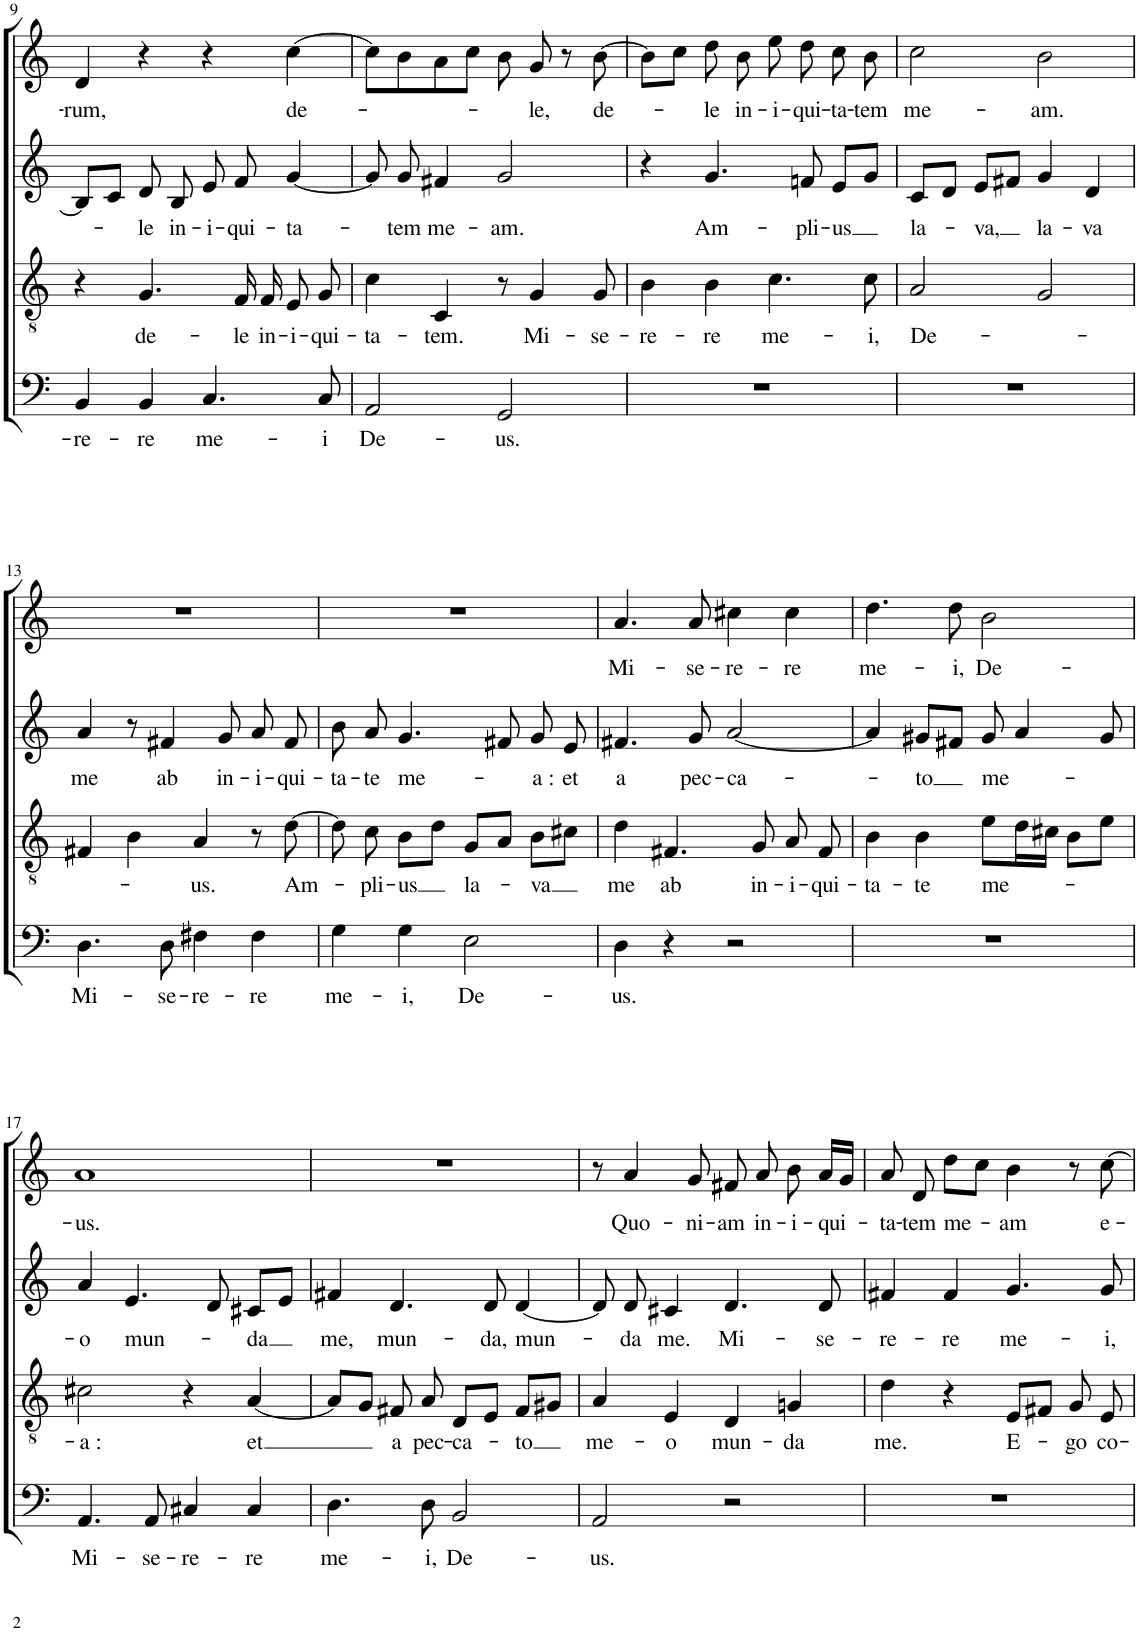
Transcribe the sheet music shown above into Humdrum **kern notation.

**kern	**text	**kern	**text	**kern	**text	**kern	**text
*part4	*part4	*part3	*part3	*part2	*part2	*part1	*part1
*staff4	*staff4	*staff3	*staff3	*staff2	*staff2	*staff1	*staff1
*I"Basso	*	*I"Tenore	*	*I"Alto	*	*I"Soprano	*
!!LO:PB:g=z
*clefF4	*	*clefGv2	*	*clefG2	*	*clefG2	*
*k[]	*	*k[]	*	*k[]	*	*k[]	*
*M4/4	*	*M4/4	*	*M4/4	*	*M4/4	*
*met(c)	*	*met(c)	*	*met(c)	*	*met(c)	*
=9	=9	=9	=9	=9	=9	=9	=9
!	!LO:LY:b	!	!	!	!	!	!LO:LY:b
4BB/	-re-	4r	.	8B/L]	.	4d/	-rum,
.	.	.	.	8c/J	.	.	.
!	!LO:LY:b	!	!LO:LY:b	!	!LO:LY:b	!	!
4BB/	-re	4.G/	de-	8d/	-le	4r	.
!	!	!	!	!	!LO:LY:b	!	!
.	.	.	.	8B/	in-	.	.
!	!LO:LY:b	!	!	!	!LO:LY:b	!	!
4.C/	me-	.	.	8e/	-i-	4r	.
!	!	!	!LO:LY:b	!	!LO:LY:b	!	!
.	.	16F/	-le	8f/	-qui-	.	.
!	!	!	!LO:LY:b	!	!	!	!
.	.	16F/	in-	.	.	.	.
!	!	!	!LO:LY:b	!	!LO:LY:b	!	!LO:LY:b
.	.	8E/	-i-	[4g/	-ta-	[4cc\	de-
!	!LO:LY:b	!	!LO:LY:b	!	!	!	!
8C/	-i	8G/	-qui-	.	.	.	.
=10	=10	=10	=10	=10	=10	=10	=10
!	!LO:LY:b	!	!LO:LY:b	!	!	!	!
2AA/	De-	4c\	-ta-	8g/]	.	8cc\L]	.
!	!	!	!	!	!LO:LY:b	!	!
.	.	.	.	8g/	-tem	8b\	.
!	!	!	!LO:LY:b	!	!LO:LY:b	!	!
.	.	4C/	-tem.	4f#X/	me-	8a\	.
.	.	.	.	.	.	8cc\J	.
!	!LO:LY:b	!	!	!	!LO:LY:b	!	!
2GG/	-us.	8r	.	2g/	-am.	8b\	.
!	!	!	!LO:LY:b	!	!	!	!LO:LY:b
.	.	4G/	Mi-	.	.	8g/	-le,
.	.	.	.	.	.	8r	.
!	!	!	!LO:LY:b	!	!	!	!LO:LY:b
.	.	8G/	-se-	.	.	[8b\	de-
=11	=11	=11	=11	=11	=11	=11	=11
!	!	!	!LO:LY:b	!	!	!	!
1r	.	4B\	-re-	4r	.	8b\L]	.
.	.	.	.	.	.	8cc\J	.
!	!	!	!LO:LY:b	!	!LO:LY:b	!	!LO:LY:b
.	.	4B\	-re	4.g/	Am-	8dd\	-le
!	!	!	!	!	!	!	!LO:LY:b
.	.	.	.	.	.	8b\	in-
!	!	!	!LO:LY:b	!	!	!	!LO:LY:b
.	.	4.c\	me-	.	.	8ee\	-i-
!	!	!	!	!	!LO:LY:b	!	!LO:LY:b
.	.	.	.	8fn/	-pli-	8dd\	-qui-
!	!	!	!	!	!LO:LY:b	!	!LO:LY:b
.	.	.	.	8e/L	-us	8cc\	-ta-
!	!	!	!LO:LY:b	!	!	!	!LO:LY:b
.	.	8c\	-i,	8g/J	.	8b\	-tem
=12	=12	=12	=12	=12	=12	=12	=12
!	!	!	!LO:LY:b	!	!LO:LY:b	!	!LO:LY:b
1r	.	2A/	De-	8c/L	la-	2cc\	me-
.	.	.	.	8d/J	.	.	.
!	!	!	!	!	!LO:LY:b	!	!
.	.	.	.	8e/L	-va,	.	.
.	.	.	.	8f#X/J	.	.	.
!	!	!	!	!	!LO:LY:b	!	!LO:LY:b
.	.	2G/	.	4g/	la-	2b\	-am.
!	!	!	!	!	!LO:LY:b	!	!
.	.	.	.	4d/	-va	.	.
!!LO:LB:g=z
=13	=13	=13	=13	=13	=13	=13	=13
!	!LO:LY:b	!	!	!	!LO:LY:b	!	!
4.D\	Mi-	4F#X/	.	4a/	me	1r	.
.	.	4B\	.	8r	.	.	.
!	!LO:LY:b	!	!	!	!LO:LY:b	!	!
8D\	-se-	.	.	4f#X/	ab	.	.
!	!LO:LY:b	!	!LO:LY:b	!	!	!	!
4F#X\	-re-	4A/	-us.	.	.	.	.
!	!	!	!	!	!LO:LY:b	!	!
.	.	.	.	8g/	in-	.	.
!	!LO:LY:b	!	!	!	!LO:LY:b	!	!
4F#\	-re	8r	.	8a/	-i-	.	.
!	!	!	!LO:LY:b	!	!LO:LY:b	!	!
.	.	[8d\	Am-	8f#/	-qui-	.	.
=14	=14	=14	=14	=14	=14	=14	=14
!	!LO:LY:b	!	!	!	!LO:LY:b	!	!
4G\	me-	8d\]	.	8b\	-ta-	1r	.
!	!	!	!LO:LY:b	!	!LO:LY:b	!	!
.	.	8c\	-pli-	8a/	-te	.	.
!	!LO:LY:b	!	!LO:LY:b	!	!LO:LY:b	!	!
4G\	-i,	8B\L	-us	4.g/	me-	.	.
.	.	8d\J	.	.	.	.	.
!	!LO:LY:b	!	!LO:LY:b	!	!	!	!
2E\	De-	8G/L	la-	.	.	.	.
.	.	8A/J	.	8f#X/	.	.	.
!	!	!	!LO:LY:b	!	!LO:LY:b	!	!
.	.	8B\L	-va	8g/	-a :	.	.
!	!	!	!	!	!LO:LY:b	!	!
.	.	8c#X\J	.	8e/	et	.	.
=15	=15	=15	=15	=15	=15	=15	=15
!	!LO:LY:b	!	!LO:LY:b	!	!LO:LY:b	!	!LO:LY:b
4D\	-us.	4d\	me	4.f#X/	a	4.a/	Mi-
!	!	!	!LO:LY:b	!	!	!	!
4r	.	4.F#X/	ab	.	.	.	.
!	!	!	!	!	!LO:LY:b	!	!LO:LY:b
.	.	.	.	8g/	pec-	8a/	-se-
!	!	!	!	!	!LO:LY:b	!	!LO:LY:b
2r	.	.	.	[2a/	-ca-	4cc#X\	-re-
!	!	!	!LO:LY:b	!	!	!	!
.	.	8G/	in-	.	.	.	.
!	!	!	!LO:LY:b	!	!	!	!LO:LY:b
.	.	8A/	-i-	.	.	4cc#\	-re
!	!	!	!LO:LY:b	!	!	!	!
.	.	8F#/	-qui-	.	.	.	.
=16	=16	=16	=16	=16	=16	=16	=16
!	!	!	!LO:LY:b	!	!	!	!LO:LY:b
1r	.	4B\	-ta-	4a/]	.	4.dd\	me-
!	!	!	!LO:LY:b	!	!LO:LY:b	!	!
.	.	4B\	-te	8g#X/L	-to	.	.
!	!	!	!	!	!	!	!LO:LY:b
.	.	.	.	8f#X/J	.	8dd\	-i,
!	!	!	!LO:LY:b	!	!LO:LY:b	!	!LO:LY:b
.	.	8e\L	me-	8g#/	me-	2b\	De-
.	.	16d\L	.	4a/	.	.	.
.	.	16c#X\JJ	.	.	.	.	.
.	.	8B\L	.	.	.	.	.
.	.	8e\J	.	8g#/	.	.	.
!!LO:LB:g=z
=17	=17	=17	=17	=17	=17	=17	=17
!	!LO:LY:b	!	!LO:LY:b	!	!LO:LY:b	!	!LO:LY:b
4.AA/	Mi-	2c#X\	-a :	4a/	-o	1a	-us.
!	!	!	!	!	!LO:LY:b	!	!
.	.	.	.	4.e/	mun-	.	.
!	!LO:LY:b	!	!	!	!	!	!
8AA/	-se-	.	.	.	.	.	.
!	!LO:LY:b	!	!	!	!	!	!
4C#X/	-re-	4r	.	.	.	.	.
.	.	.	.	8d/	.	.	.
!	!LO:LY:b	!	!LO:LY:b	!	!LO:LY:b	!	!
4C#/	-re	[4A/	et	8c#X/L	-da	.	.
.	.	.	.	8e/J	.	.	.
=18	=18	=18	=18	=18	=18	=18	=18
!	!LO:LY:b	!	!	!	!LO:LY:b	!	!
4.D\	me-	8A/L]	.	4f#X/	me,	1r	.
.	.	8G/J	.	.	.	.	.
!	!	!	!LO:LY:b	!	!LO:LY:b	!	!
.	.	8F#X/	a	4.d/	mun-	.	.
!	!LO:LY:b	!	!LO:LY:b	!	!	!	!
8D\	-i,	8A/	pec-	.	.	.	.
!	!LO:LY:b	!	!LO:LY:b	!	!	!	!
2BB/	De-	8D/L	-ca-	.	.	.	.
!	!	!	!	!	!LO:LY:b	!	!
.	.	8E/J	.	8d/	-da,	.	.
!	!	!	!LO:LY:b	!	!LO:LY:b	!	!
.	.	8F#/L	-to	[4d/	mun-	.	.
.	.	8G#X/J	.	.	.	.	.
=19	=19	=19	=19	=19	=19	=19	=19
!	!LO:LY:b	!	!LO:LY:b	!	!	!	!
2AA/	-us.	4A/	me-	8d/]	.	8r	.
!	!	!	!	!	!LO:LY:b	!	!LO:LY:b
.	.	.	.	8d/	-da	4a/	Quo-
!	!	!	!LO:LY:b	!	!LO:LY:b	!	!
.	.	4E/	-o	4c#X/	me.	.	.
!	!	!	!	!	!	!	!LO:LY:b
.	.	.	.	.	.	8g/	-ni-
!	!	!	!LO:LY:b	!	!LO:LY:b	!	!LO:LY:b
2r	.	4D/	mun-	4.d/	Mi-	8f#X/	-am
!	!	!	!	!	!	!	!LO:LY:b
.	.	.	.	.	.	8a/	in-
!	!	!	!LO:LY:b	!	!	!	!LO:LY:b
.	.	4Gn/	-da	.	.	8b\	-i-
!	!	!	!	!	!LO:LY:b	!	!LO:LY:b
.	.	.	.	8d/	-se-	16a/LL	-qui-
.	.	.	.	.	.	16g/JJ	.
=20	=20	=20	=20	=20	=20	=20	=20
!	!	!	!LO:LY:b	!	!LO:LY:b	!	!LO:LY:b
1r	.	4d\	me.	4f#X/	-re-	8a/	-ta-
!	!	!	!	!	!	!	!LO:LY:b
.	.	.	.	.	.	8d/	-tem
!	!	!	!	!	!LO:LY:b	!	!LO:LY:b
.	.	4r	.	4f#/	-re	8dd\L	me-
.	.	.	.	.	.	8cc\J	.
!	!	!	!LO:LY:b	!	!LO:LY:b	!	!LO:LY:b
.	.	8E/L	E-	4.g/	me-	4b\	-am
.	.	8F#X/J	.	.	.	.	.
!	!	!	!LO:LY:b	!	!	!	!
.	.	8G/	-go	.	.	8r	.
!	!	!	!LO:LY:b	!	!LO:LY:b	!	!LO:LY:b
.	.	8E/	co-	8g/	-i,	[8cc\	e-
=	=	=	=	=	=	=	=
*-	*-	*-	*-	*-	*-	*-	*-
